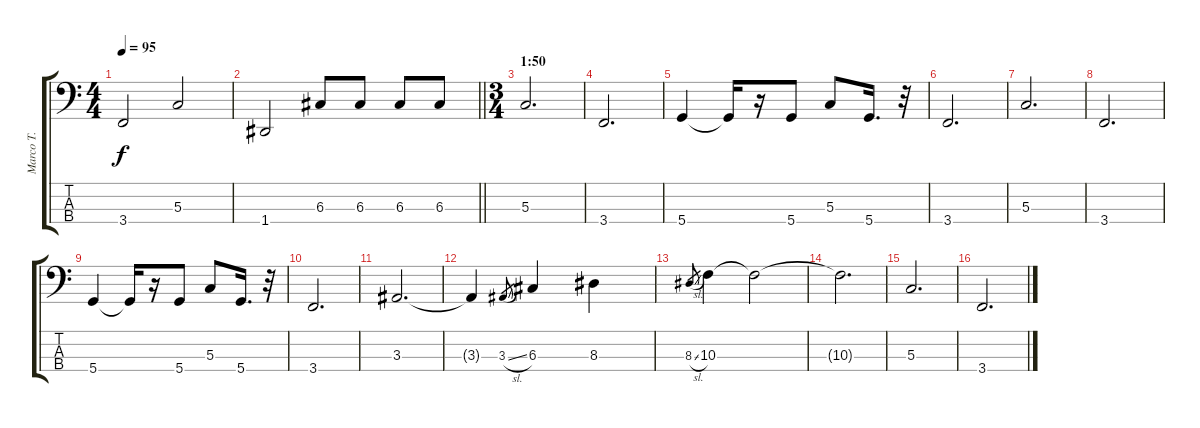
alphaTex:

\track ("Marco T." "Marco T.") {instrument electricbassfinger}
\staff {score tabs}
\tuning (F2 C2 G1 D1) {hide}
\ts (4 4)
\tempo 95
\clef f4
\ks c
3.4.2{dy f} 5.3.2 |
\barLineRight lightlight
1.4.2 6.3.8 6.3.8 6.3.8 6.3.8 |
\ts (3 4)
\section ("" "1:50")
5.3.2{d volume 10} |
3.4.2{d} |
5.4.4 5.4{t}.16 r.16 5.4.8 5.3.8 5.4.16{d} r.32 |
3.4.2{d} |
5.3.2{d} |
3.4.2{d} |
5.4.4 5.4{t}.16 r.16 5.4.8 5.3.8 5.4.16{d} r.32 |
3.4.2{d} |
3.3.2{d} |
3.3{t}.4 3.3{sl}.8{gr} 6.3.4 8.3.4 |
8.3{sl}.8{gr} 10.3.4 10.3{t}.2 |
10.3{t}.2{d} |
5.3.2{d} |
3.4.2{d}
